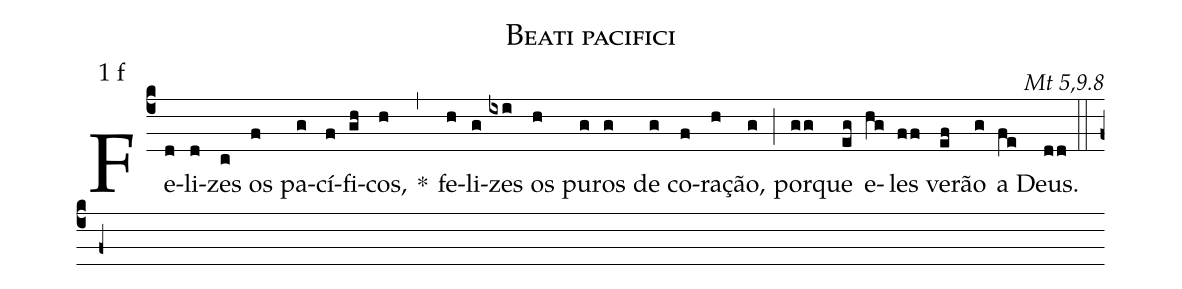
name: Beati pacifici;
mode: 1;
mode-differentia: f;
commentary: Mt 5,9.8;
%%
(c4)

Fe(d)li(d)zes(c) os(f) pa(g)cí(f)fi(gh)cos,(h) *(,) fe(h)li(g)zes(ixi) os(h) pu(g)ros(g) de(g) co(f)ra(h)ção,(g) (;) por(gg)que(eg) e(hg)les(ff) ve(ef)rão(g) a(fe) Deus.(dd)

(::)

(f+)
